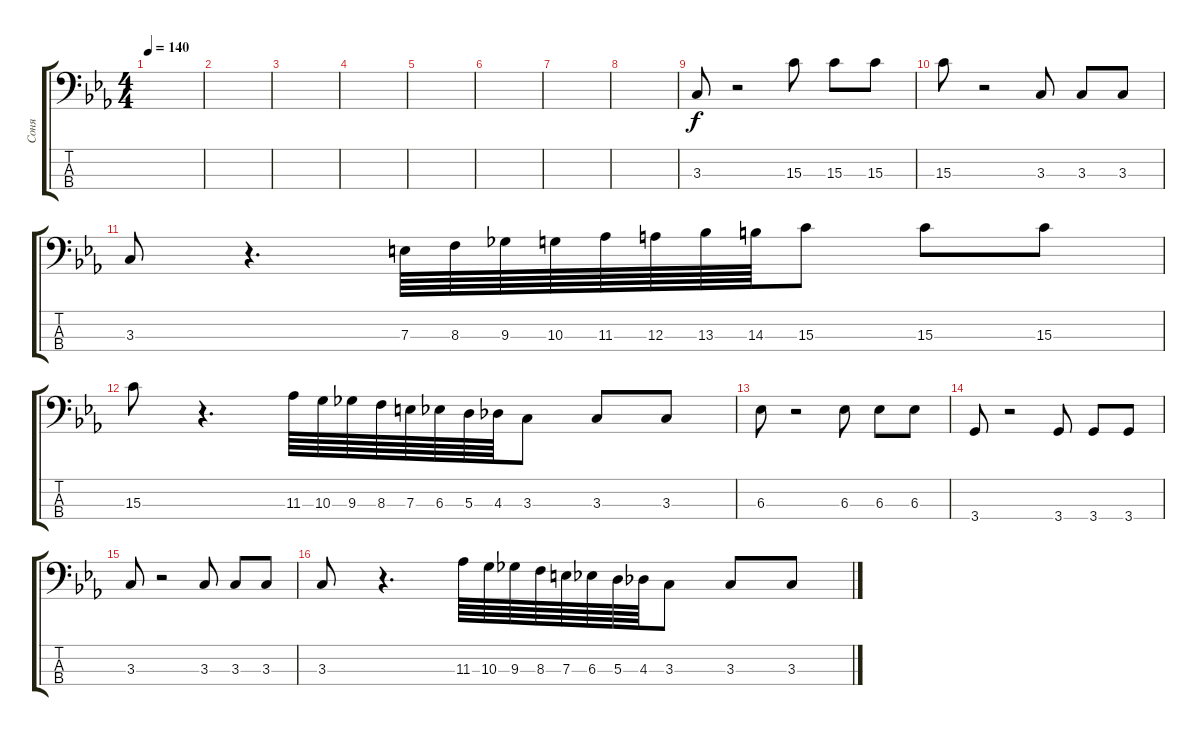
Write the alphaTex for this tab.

\track ("Соня" "Соня") {instrument electricbassfinger}
\staff {score tabs}
\tuning (G2 D2 A1 E1) {hide}
\ts (4 4)
\tempo 140
\clef f4
\ks eb
|
|
|
|
|
|
|
|
3.3.8 r.2 15.3.8 15.3.8 15.3.8 |
15.3.8 r.2 3.3.8 3.3.8 3.3.8 |
3.3.8 r.4{d} 7.3.64 8.3.64 9.3.64 10.3.64 11.3.64 12.3.64 13.3.64 14.3.64 15.3.8 15.3.8 15.3.8 |
15.3.8 r.4{d} 11.3.64 10.3.64 9.3.64 8.3.64 7.3.64 6.3.64 5.3.64 4.3.64 3.3.8 3.3.8 3.3.8 |
6.3.8 r.2 6.3.8 6.3.8 6.3.8 |
3.4.8 r.2 3.4.8 3.4.8 3.4.8 |
3.3.8 r.2 3.3.8 3.3.8 3.3.8 |
3.3.8 r.4{d} 11.3.64 10.3.64 9.3.64 8.3.64 7.3.64 6.3.64 5.3.64 4.3.64 3.3.8 3.3.8 3.3.8
